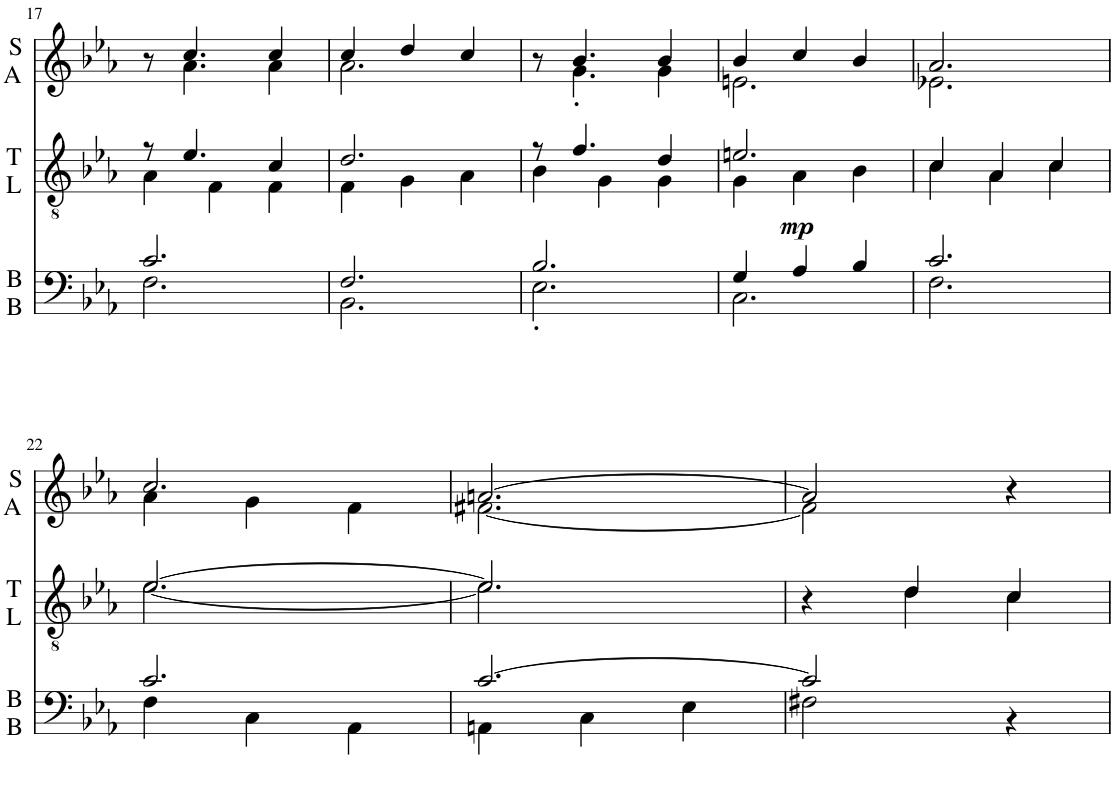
**kern	**kern	**dynam	**kern
*part3	*part2	*part2	*part1
*staff3	*staff2	*staff2	*staff1
*I"Bari Bass	*I"Tenor  Lead	*	*I"Soprano Alto
*I'B B	*I'T L	*	*I'S A
!!LO:PB:g=z
*clefF4	*clefGv2	*	*clefG2
*k[b-e-a-]	*k[b-e-a-]	*	*k[b-e-a-]
*M3/4	*M3/4	*	*M3/4
=17	=17	=17	=17
*^	*^	*	*^
2.c/	2.F\	8r	4A-\	.	8r	8ryy
.	.	4.e-/	.	.	4.cc/	4.a-\
.	.	.	4F\	.	.	.
.	.	4c/	4F\	.	4cc/	4a-\
=18	=18	=18	=18	=18	=18	=18
2.F/	2.BB-\	2.d/	4F\	.	4cc/	2.a-\
.	.	.	4G\	.	4dd/	.
.	.	.	4A-\	.	4cc/	.
=19	=19	=19	=19	=19	=19	=19
2.B-/	2.E-'\	8r	4B-\	.	8r	8ryy
.	.	4.f/	.	.	4.b-/	4.g'\
.	.	.	4G\	.	.	.
.	.	4d/	4G\	.	4b-/	4g\
=20	=20	=20	=20	=20	=20	=20
4G/	2.C\	2.en/	4G\	.	4b-/	2.en\
!	!	!	!	!LO:DY:b	!	!
4A-/	.	.	4A-\	mp	4cc/	.
4B-/	.	.	4B-\	.	4b-/	.
=21	=21	=21	=21	=21	=21	=21
2.c/	2.F\	4c/	4c\	.	2.a-/	2.e-X\
.	.	4A-/	4A-\	.	.	.
.	.	4c/	4c\	.	.	.
!!LO:LB:g=z	!!
=22	=22	=22	=22	=22	=22	=22
2.c/	4F\	[>2.e-/	[<2.e-\	.	2.cc/	4a-\
.	4C\	.	.	.	.	4g\
.	4AA-\	.	.	.	.	4f\
=23	=23	=23	=23	=23	=23	=23
[>2.c/	4AAn\	2.e-/]	2.e-\]	.	[>2.an/	[<2.f#X\
.	4C\	.	.	.	.	.
.	4E-\	.	.	.	.	.
=24	=24	=24	=24	=24	=24	=24
2c/]	2F#X\	4r	4ryy	.	2a/]	2f#\]
.	.	4d/	4d\	.	.	.
4ryy	4r	4c/	4c\	.	4r	4ryy
*v	*v	*	*	*	*v	*v
*	*v	*v	*	*
=	=	=	=
*-	*-	*-	*-
